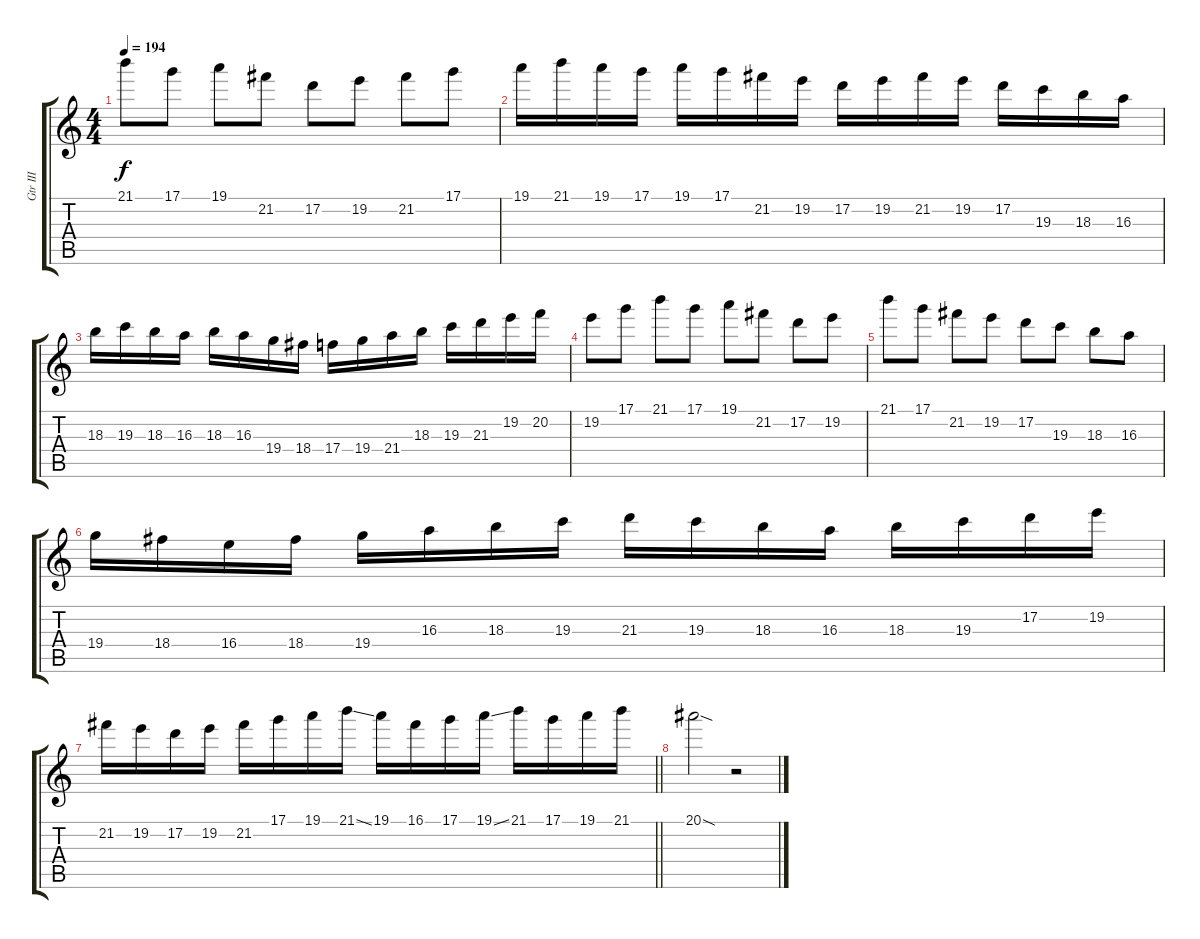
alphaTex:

\track ("Gtr III" "Gtr III") {instrument overdrivenguitar}
\staff {score tabs}
\tuning (D4 A3 F3 C3 G2 D2) {hide}
\ts (4 4)
\tempo 194
\clef g2
\ks c
21.1.8{dy f} 17.1.8 19.1.8 21.2.8 17.2.8 19.2.8 21.2.8 17.1.8 |
19.1.16 21.1.16 19.1.16 17.1.16 19.1.16 17.1.16 21.2.16 19.2.16 17.2.16 19.2.16 21.2.16 19.2.16 17.2.16 19.3.16 18.3.16 16.3.16 |
18.3.16 19.3.16 18.3.16 16.3.16 18.3.16 16.3.16 19.4.16 18.4.16 17.4.16 19.4.16 21.4.16 18.3.16 19.3.16 21.3.16 19.2.16 20.2.16 |
19.2.8 17.1.8 21.1.8 17.1.8 19.1.8 21.2.8 17.2.8 19.2.8 |
21.1.8 17.1.8 21.2.8 19.2.8 17.2.8 19.3.8 18.3.8 16.3.8 |
19.4.16 18.4.16 16.4.16 18.4.16 19.4.16 16.3.16 18.3.16 19.3.16 21.3.16 19.3.16 18.3.16 16.3.16 18.3.16 19.3.16 17.2.16 19.2.16 |
\barLineRight lightlight
21.2.16 19.2.16 17.2.16 19.2.16 21.2.16 17.1.16 19.1.16 21.1{ss}.16 19.1.16 16.1.16 17.1.16 19.1{ss}.16 21.1.16 17.1.16 19.1.16 21.1.16 |
20.1{sod}.2 r.2
